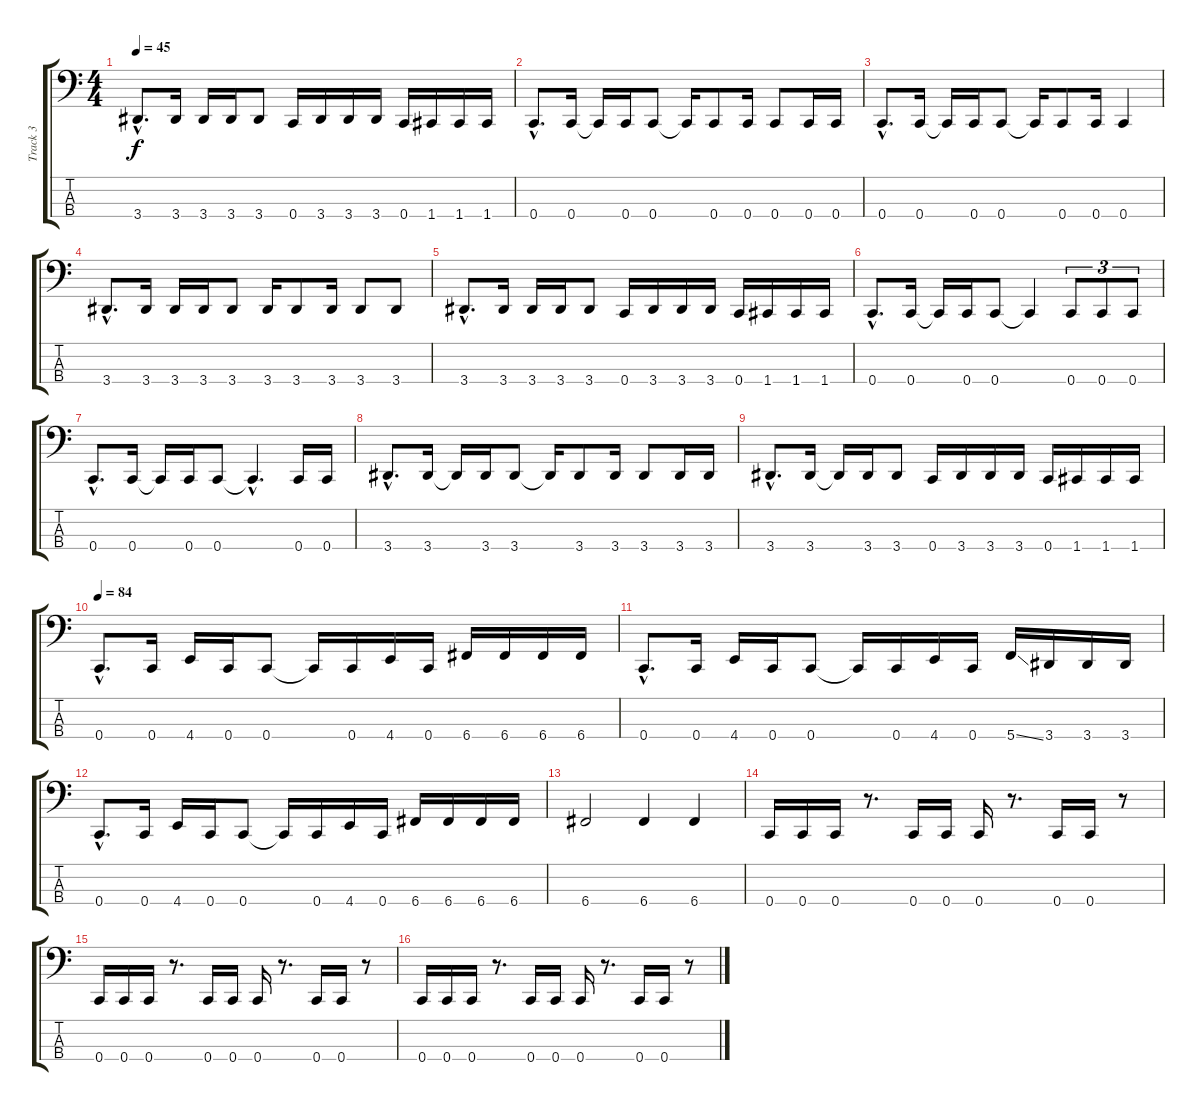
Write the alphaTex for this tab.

\track ("Track 3" "Track 3") {instrument acousticbass}
\staff {score tabs}
\tuning (F2 C2 G1 C1) {hide}
\ts (4 4)
\tempo 45
\clef f4
\ks c
3.4{hac}.8{d dy f} 3.4.16 3.4.16 3.4.16 3.4.8 0.4.16 3.4.16 3.4.16 3.4.16 0.4.16 1.4.16 1.4.16 1.4.16 |
0.4{hac}.8{d} 0.4.16 0.4{t}.16 0.4.16 0.4.8 0.4{t}.16 0.4.8 0.4.16 0.4.8 0.4.16 0.4.16 |
0.4{hac}.8{d} 0.4.16 0.4{t}.16 0.4.16 0.4.8 0.4{t}.16 0.4.8 0.4.16 0.4.4 |
3.4{hac}.8{d} 3.4.16 3.4.16 3.4.16 3.4.8 3.4.16 3.4.8 3.4.16 3.4.8 3.4.8 |
3.4{hac}.8{d} 3.4.16 3.4.16 3.4.16 3.4.8 0.4.16 3.4.16 3.4.16 3.4.16 0.4.16 1.4.16 1.4.16 1.4.16 |
0.4{hac}.8{d} 0.4.16 0.4{t}.16 0.4.16 0.4.8 0.4{t}.4 0.4.8{tu (3 2)} 0.4.8{tu (3 2)} 0.4.8{tu (3 2)} |
0.4{hac}.8{d} 0.4.16 0.4{t}.16 0.4.16 0.4.8 0.4{hac t}.4{d} 0.4.16 0.4.16 |
3.4{hac}.8{d} 3.4.16 3.4{t}.16 3.4.16 3.4.8 3.4{t}.16 3.4.8 3.4.16 3.4.8 3.4.16 3.4.16 |
3.4{hac}.8{d} 3.4.16 3.4{t}.16 3.4.16 3.4.8 0.4.16 3.4.16 3.4.16 3.4.16 0.4.16 1.4.16 1.4.16 1.4.16 |
\tempo 84
0.4{hac}.8{d} 0.4.16 4.4.16 0.4.16 0.4.8 0.4{t}.16 0.4.16 4.4.16 0.4.16 6.4.16 6.4.16 6.4.16 6.4.16 |
0.4{hac}.8{d} 0.4.16 4.4.16 0.4.16 0.4.8 0.4{t}.16 0.4.16 4.4.16 0.4.16 5.4{ss}.16 3.4.16 3.4.16 3.4.16 |
0.4{hac}.8{d} 0.4.16 4.4.16 0.4.16 0.4.8 0.4{t}.16 0.4.16 4.4.16 0.4.16 6.4.16 6.4.16 6.4.16 6.4.16 |
6.4.2 6.4.4 6.4.4 |
0.4.16 0.4.16 0.4.16 r.8{d} 0.4.16 0.4.16 0.4.16 r.8{d} 0.4.16 0.4.16 r.8 |
0.4.16 0.4.16 0.4.16 r.8{d} 0.4.16 0.4.16 0.4.16 r.8{d} 0.4.16 0.4.16 r.8 |
0.4.16 0.4.16 0.4.16 r.8{d} 0.4.16 0.4.16 0.4.16 r.8{d} 0.4.16 0.4.16 r.8
